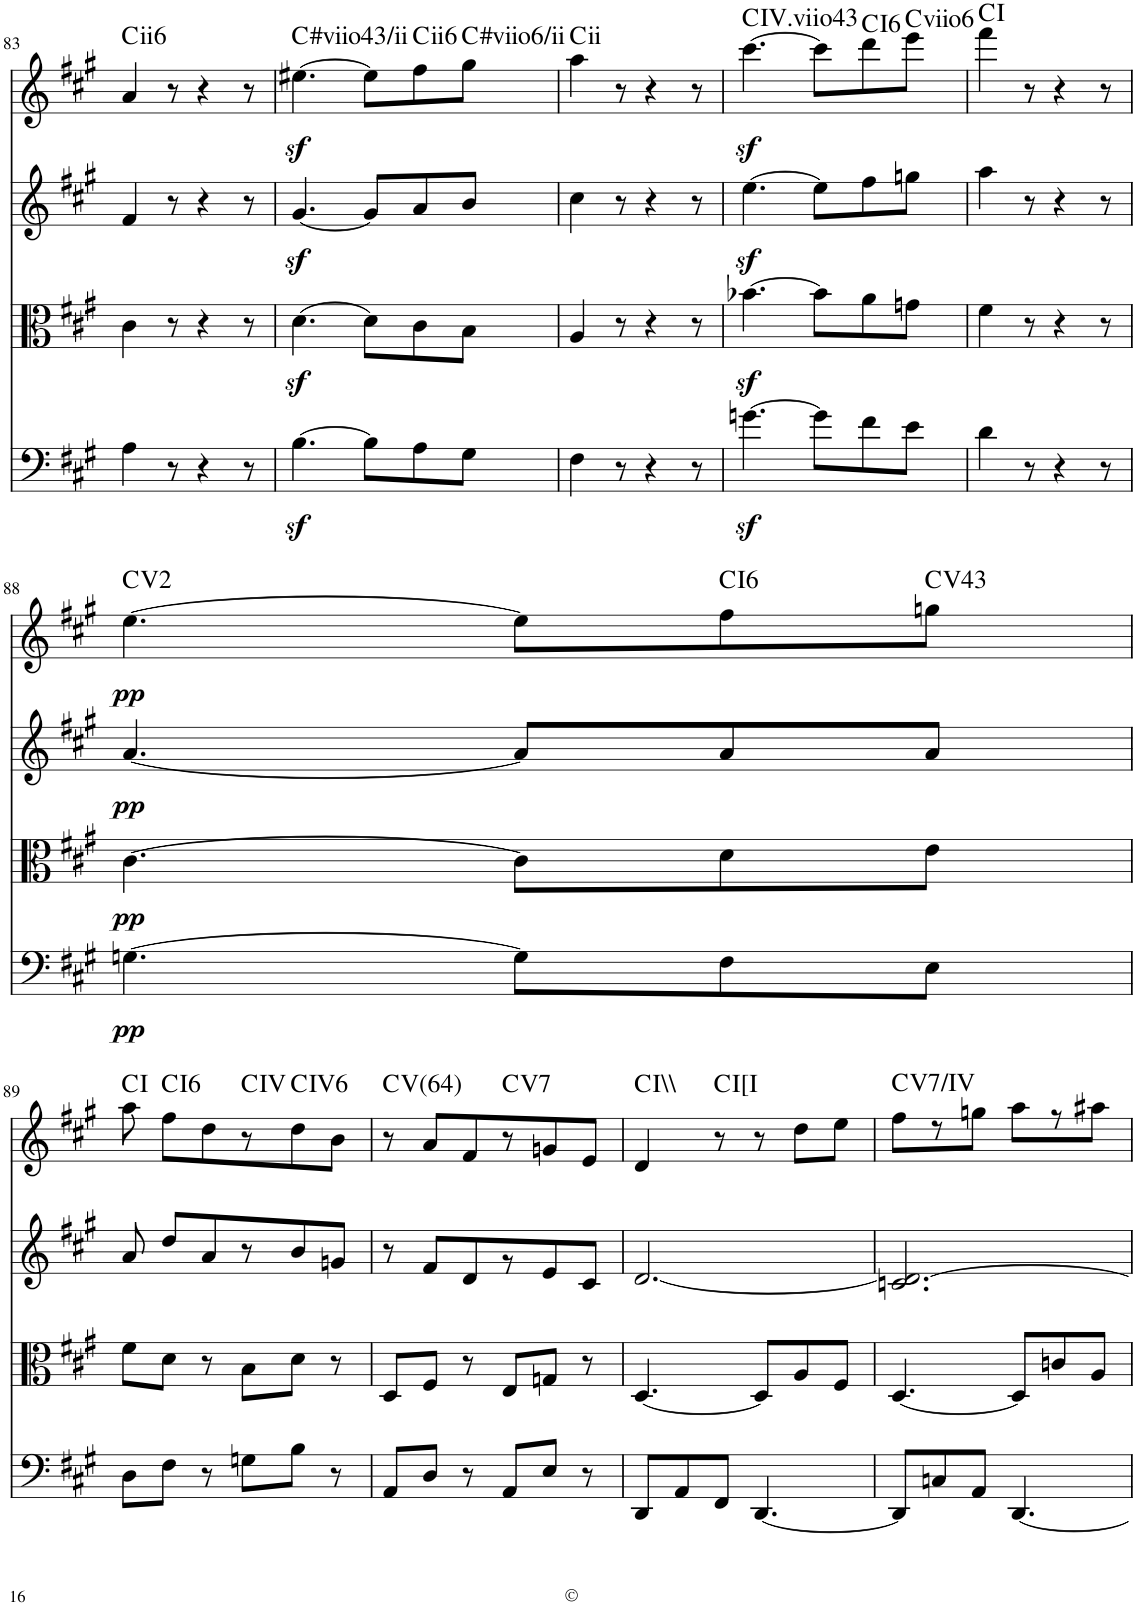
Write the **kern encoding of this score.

**kern	**dynam	**kern	**dynam	**kern	**dynam	**kern	**dynam	**harte
*part4	*part4	*part3	*part3	*part2	*part2	*part1	*part1	*part1
*staff4	*staff4	*staff3	*staff3	*staff2	*staff2	*staff1	*staff1	*
*I"Violoncello	*	*I"Viola	*	*I"Violin 2	*	*I"Violin 1	*	*
*I'Vc	*	*I'Vla	*	*I'Vln	*	*I'Vln	*	*
!!LO:PB:g=z
*clefF4	*	*clefC3	*	*clefG2	*	*clefG2	*	*
*k[f#c#g#]	*	*k[f#c#g#]	*	*k[f#c#g#]	*	*k[f#c#g#]	*	*
*A:	*	*A:	*	*A:	*	*A:	*	*
*M6/8	*	*M6/8	*	*M6/8	*	*M6/8	*	*
=83	=83	=83	=83	=83	=83	=83	=83	=83
!	!	!	!	!	!	!	!	!LO:H:kt=ii
4A\	.	4c#\	.	4f#/	.	4a/	.	.
8r	.	8r	.	8r	.	8r	.	.
4r	.	4r	.	4r	.	4r	.	.
8r	.	8r	.	8r	.	8r	.	.
=84	=84	=84	=84	=84	=84	=84	=84	=84
!	!	!	!	!	!	!	!	!LO:H:kt=#viio
[4.Bz<\	.	[4.dz<\	.	[4.g#z</	.	[4.ee#X\	.	.
8B\L]	.	8d\L]	.	8g#/L]	.	8ee#\L]	.	.
!	!	!	!	!	!	!	!	!LO:H:kt=ii
8A\	.	8c#\	.	8a/	.	8ff#\	.	.
!	!	!	!	!	!	!	!	!LO:H:kt=#viio
8G#\J	.	8B\J	.	8b/J	.	8gg#\J	.	.
=85	=85	=85	=85	=85	=85	=85	=85	=85
!	!	!	!	!	!	!	!	!LO:H:kt=ii
4F#\	.	4A/	.	4cc#\	.	4aa\	.	.
8r	.	8r	.	8r	.	8r	.	.
4r	.	4r	.	4r	.	4r	.	.
8r	.	8r	.	8r	.	8r	.	.
=86	=86	=86	=86	=86	=86	=86	=86	=86
!	!	!	!	!	!	!	!	!LO:H:kt=43
[4.gnz<\	.	[4.b-Xz<\	.	[4.eez<\	.	[4.ccc#\	.	C:maj
8g\L]	.	8b-\L]	.	8ee\L]	.	8ccc#\L]	.	.
!	!	!	!	!	!	!	!	!LO:H:kt=6
8f#\	.	8a\	.	8ff#\	.	8ddd\	.	C:maj6
!	!	!	!	!	!	!	!	!LO:H:kt=viio
8e\J	.	8gn\J	.	8ggn\J	.	8eee\J	.	.
=87	=87	=87	=87	=87	=87	=87	=87	=87
4d\	.	4f#\	.	4aa\	.	4fff#\	.	C:maj
8r	.	8r	.	8r	.	8r	.	.
4r	.	4r	.	4r	.	4r	.	.
8r	.	8r	.	8r	.	8r	.	.
!!LO:LB:g=z
=88	=88	=88	=88	=88	=88	=88	=88	=88
!	!LO:DY:b	!	!LO:DY:b	!	!LO:DY:b	!	!LO:DY:b	!
[4.Gn\	pp	[4.c#\	pp	[4.a/	pp	[4.ee\	pp	C:maj(2)
8G\L]	.	8c#\L]	.	8a/L]	.	8ee\L]	.	.
!	!	!	!	!	!	!	!	!LO:H:kt=6
8F#\	.	8d\	.	8a/	.	8ff#\	.	C:maj6
!	!	!	!	!	!	!	!	!LO:H:kt=43
8E\J	.	8e\J	.	8a/J	.	8ggn\J	.	C:maj
!!LO:LB:g=z
=89	=89	=89	=89	=89	=89	=89	=89	=89
8D\L	.	8f#\L	.	8a/	.	8aa\	.	C:maj
!	!	!	!	!	!	!	!	!LO:H:kt=6
8F#\J	.	8d\J	.	8dd/L	.	8ff#\L	.	C:maj6
8r	.	8r	.	8a/	.	8dd\	.	.
8Gn\L	.	8B\L	.	8r	.	8r	.	C:maj
!	!	!	!	!	!	!	!	!LO:H:kt=6
8B\J	.	8d\J	.	8b/	.	8dd\	.	C:maj6
8r	.	8r	.	8gn/J	.	8b\J	.	.
=90	=90	=90	=90	=90	=90	=90	=90	=90
!	!	!	!	!	!	!	!	!LO:H:kt=64
8AA/L	.	8D/L	.	8r	.	8r	.	C:maj
8D/J	.	8F#/J	.	8f#/L	.	8a/L	.	.
8r	.	8r	.	8d/	.	8f#/	.	.
!	!	!	!	!	!	!	!	!LO:H:kt=7
8AA/L	.	8E/L	.	8r	.	8r	.	C:7
8E/J	.	8Gn/J	.	8e/	.	8gn/	.	.
8r	.	8r	.	8c#/J	.	8e/J	.	.
=91	=91	=91	=91	=91	=91	=91	=91	=91
8DD/L	.	[4.D/	.	[2.d/	.	4d/	.	C:maj
8AA/	.	.	.	.	.	.	.	.
8FF#/J	.	.	.	.	.	8r	.	C:maj
[4.DD/	.	8D/L]	.	.	.	8r	.	.
.	.	8A/	.	.	.	8dd\L	.	.
.	.	8F#/J	.	.	.	8ee\J	.	.
=92	=92	=92	=92	=92	=92	=92	=92	=92
!	!	!	!	!	!	!	!	!LO:H:kt=7/
8DD/L]	.	[4.D/	.	2.cn/ 2.d/_	.	8ff#\L	.	C:maj
8Cn/	.	.	.	.	.	8r	.	.
8AA/J	.	.	.	.	.	8ggn\J	.	.
[4.DD/	.	8D/L]	.	.	.	8aa\L	.	.
.	.	8cn/	.	.	.	8r	.	.
.	.	8A/J	.	.	.	8aa#X\J	.	.
=	=	=	=	=	=	=	=	=
*-	*-	*-	*-	*-	*-	*-	*-	*-
